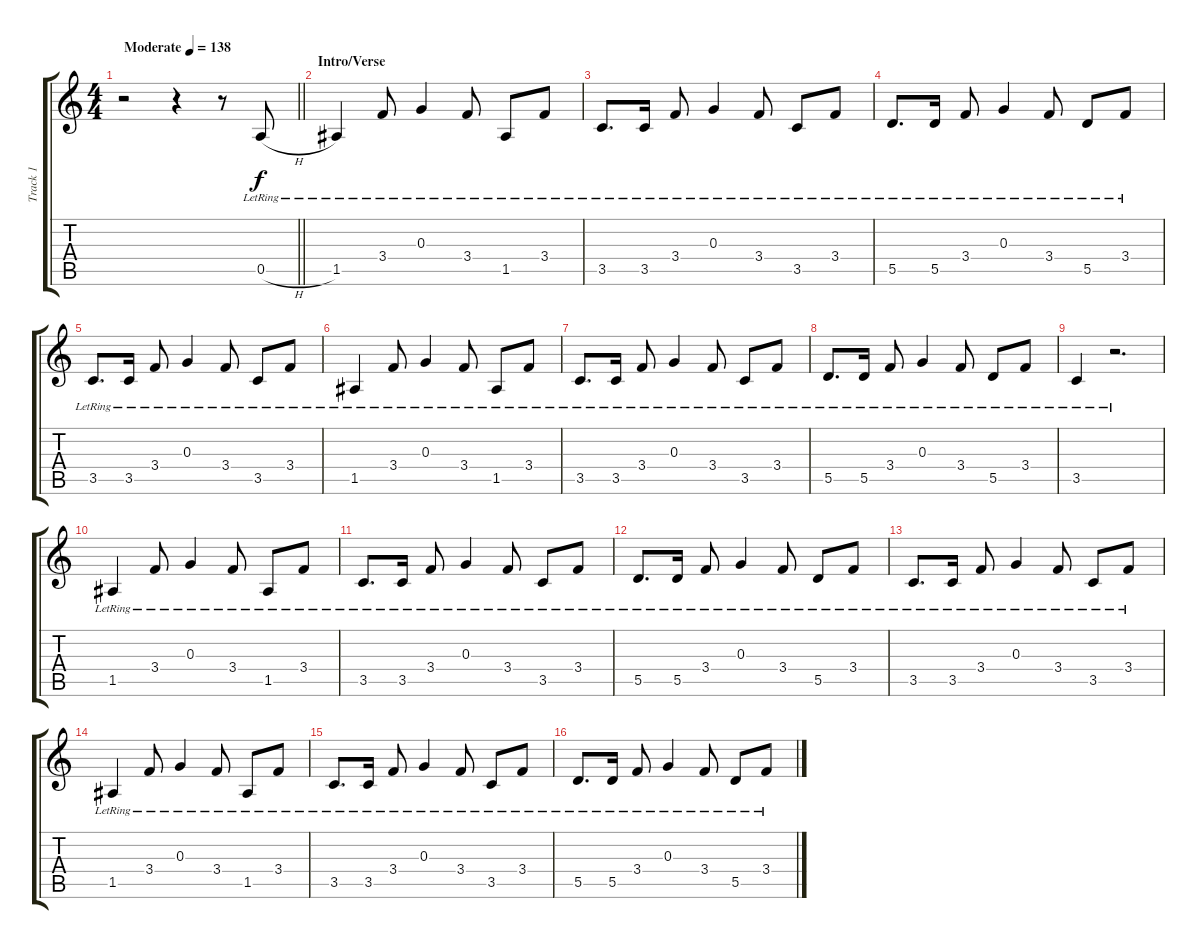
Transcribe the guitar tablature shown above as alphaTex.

\track ("Track 1" "Track 1") {instrument electricguitarjazz}
\staff {score tabs}
\tuning (E4 B3 G3 D3 A2 D2) {hide}
\ts (4 4)
\tempo (138 "Moderate")
\clef g2
\barLineRight lightlight
\ks c
r.2{dy f instrument electricguitarjazz} r.4 r.8 0.5{h lr}.8 |
\section ("" "Intro/Verse")
1.5{lr}.4 3.4{lr}.8 0.3{lr}.4 3.4{lr}.8 1.5{lr}.8 3.4{lr}.8 |
3.5{lr}.8{d} 3.5{lr}.16 3.4{lr}.8 0.3{lr}.4 3.4{lr}.8 3.5{lr}.8 3.4{lr}.8 |
5.5{lr}.8{d} 5.5{lr}.16 3.4{lr}.8 0.3{lr}.4 3.4{lr}.8 5.5{lr}.8 3.4{lr}.8 |
3.5{lr}.8{d} 3.5{lr}.16 3.4{lr}.8 0.3{lr}.4 3.4{lr}.8 3.5{lr}.8 3.4{lr}.8 |
1.5{lr}.4 3.4{lr}.8 0.3{lr}.4 3.4{lr}.8 1.5{lr}.8 3.4{lr}.8 |
3.5{lr}.8{d} 3.5{lr}.16 3.4{lr}.8 0.3{lr}.4 3.4{lr}.8 3.5{lr}.8 3.4{lr}.8 |
5.5{lr}.8{d} 5.5{lr}.16 3.4{lr}.8 0.3{lr}.4 3.4{lr}.8 5.5{lr}.8 3.4{lr}.8 |
3.5{lr}.4 r.2{d} |
1.5{lr}.4 3.4{lr}.8 0.3{lr}.4 3.4{lr}.8 1.5{lr}.8 3.4{lr}.8 |
3.5{lr}.8{d} 3.5{lr}.16 3.4{lr}.8 0.3{lr}.4 3.4{lr}.8 3.5{lr}.8 3.4{lr}.8 |
5.5{lr}.8{d} 5.5{lr}.16 3.4{lr}.8 0.3{lr}.4 3.4{lr}.8 5.5{lr}.8 3.4{lr}.8 |
3.5{lr}.8{d} 3.5{lr}.16 3.4{lr}.8 0.3{lr}.4 3.4{lr}.8 3.5{lr}.8 3.4{lr}.8 |
1.5{lr}.4 3.4{lr}.8 0.3{lr}.4 3.4{lr}.8 1.5{lr}.8 3.4{lr}.8 |
3.5{lr}.8{d} 3.5{lr}.16 3.4{lr}.8 0.3{lr}.4 3.4{lr}.8 3.5{lr}.8 3.4{lr}.8 |
5.5{lr}.8{d} 5.5{lr}.16 3.4{lr}.8 0.3{lr}.4 3.4{lr}.8 5.5{lr}.8 3.4{lr}.8
